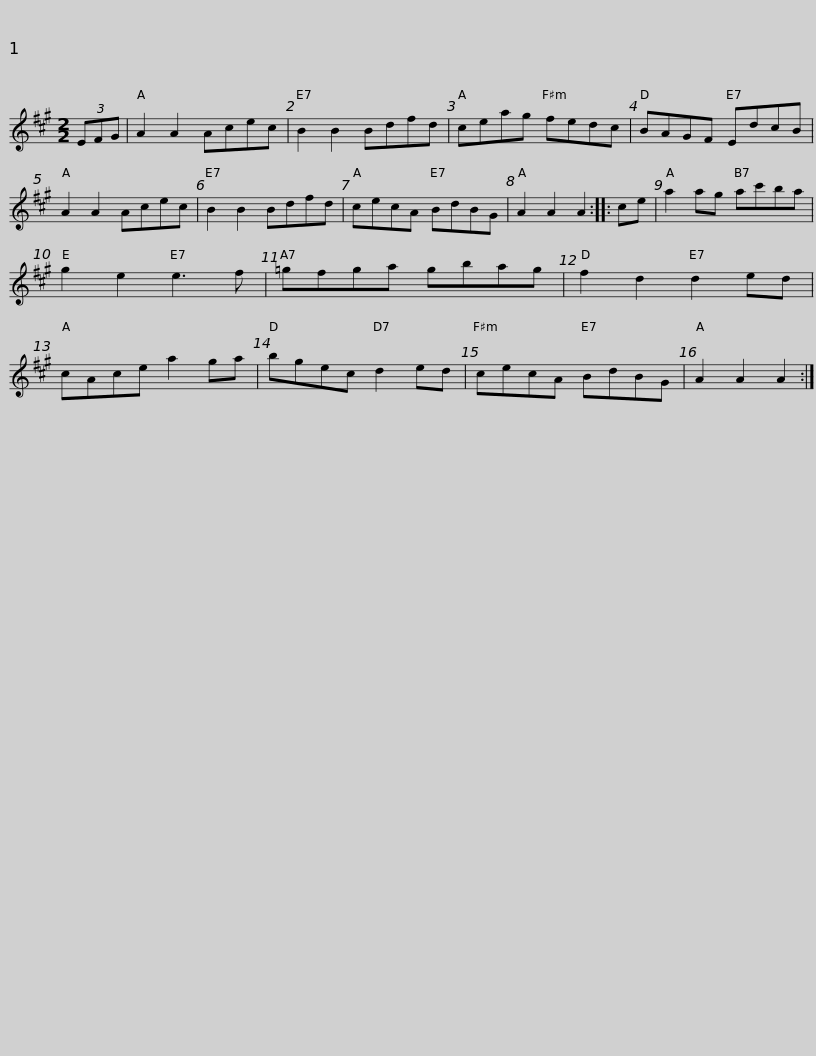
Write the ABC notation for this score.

X:1
L:1/8
M:2/2
I:linebreak $
K:A
V:1 treble
V:1
 (3EFG | A2 A2 Acec | B2 B2 Bdfd | ceag fedc | BAGF EdcB | %5
 A2 A2 Acec | B2 B2 Bdfd |$ cecA BdBG | A2 A2 A2 :: ce | %10
 a2 ag ac'ba | g2 e2 e3 f | =gfga gbag | f2 d2 d2 ed |$ cAce a2 ga | %15
 bgec d2 ed | cecA BdBG | A2 A2 A2 :| %18
